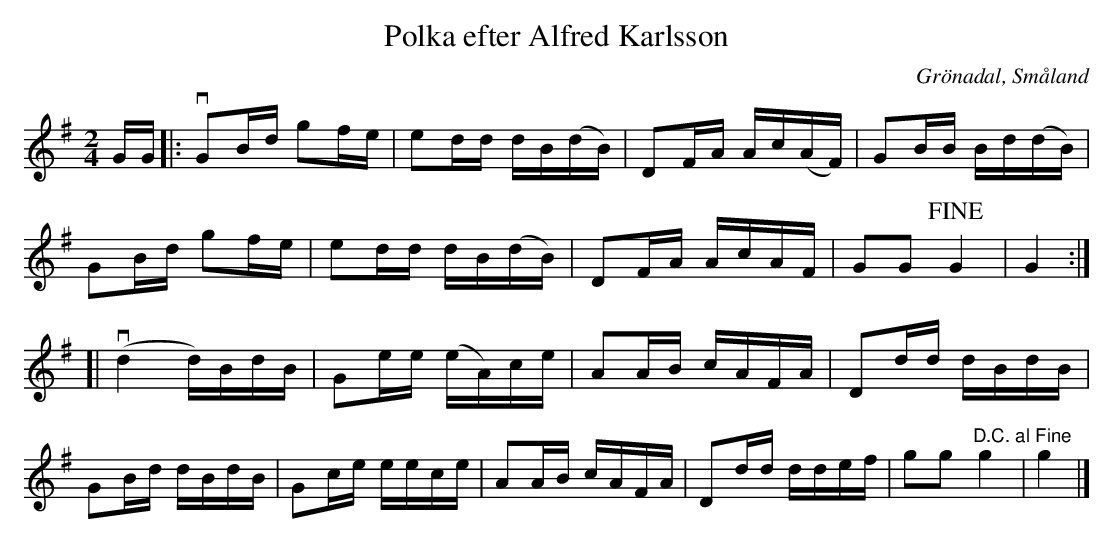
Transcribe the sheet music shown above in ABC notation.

X:1
T:Polka efter Alfred Karlsson
O:Grönadal, Småland
L:1/16
M:2/4
K:G
V:1
GG |: vG2Bd g2fe | e2dd dB(dB) | D2FA Ac(AF) | G2BB Bd(dB) |
G2Bd g2fe | e2dd dB(dB) | D2FA AcAF | G2G2 !fine! G4 | G4 :|
[| v(d4 d)BdB | G2ee (eA)ce | A2AB cAFA | D2dd dBdB |
G2Bd dBdB | G2ce eece | A2AB cAFA | D2dd ddef | g2g2 "^D.C. al Fine"g4 | g4 |]
